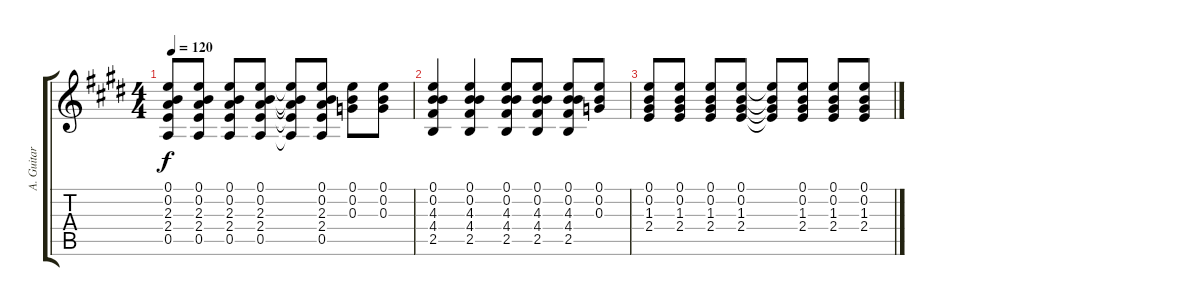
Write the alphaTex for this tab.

\track ("A. Guitar" "A. Guitar") {instrument acousticguitarsteel}
\staff {score tabs}
\tuning (E4 B3 G3 D3 A2 E2) {hide}
\ts (4 4)
\tempo 120
\clef g2
\ks e
(0.1 0.2 2.3 2.4 0.5).8{dy f} (0.1 0.2 2.3 2.4 0.5).8 (0.1 0.2 2.3 2.4 0.5).8 (0.1 0.2 2.3 2.4 0.5).8 (0.1{t} 0.2{t} 2.3{t} 2.4{t} 0.5{t}).8 (0.1 0.2 2.3 2.4 0.5).8 (0.1 0.2 0.3).8 (0.1 0.2 0.3).8 |
(0.1 0.2 4.3 4.4 2.5).4 (0.1 0.2 4.3 4.4 2.5).4 (0.1 0.2 4.3 4.4 2.5).8 (0.1 0.2 4.3 4.4 2.5).8 (0.1 0.2 4.3 4.4 2.5).8 (0.1 0.2 0.3).8 |
(0.1 0.2 1.3 2.4).8 (0.1 0.2 1.3 2.4).8 (0.1 0.2 1.3 2.4).8 (0.1 0.2 1.3 2.4).8 (0.1{t} 0.2{t} 1.3{t} 2.4{t}).8 (0.1 0.2 1.3 2.4).8 (0.1 0.2 1.3 2.4).8 (0.1 0.2 1.3 2.4).8
